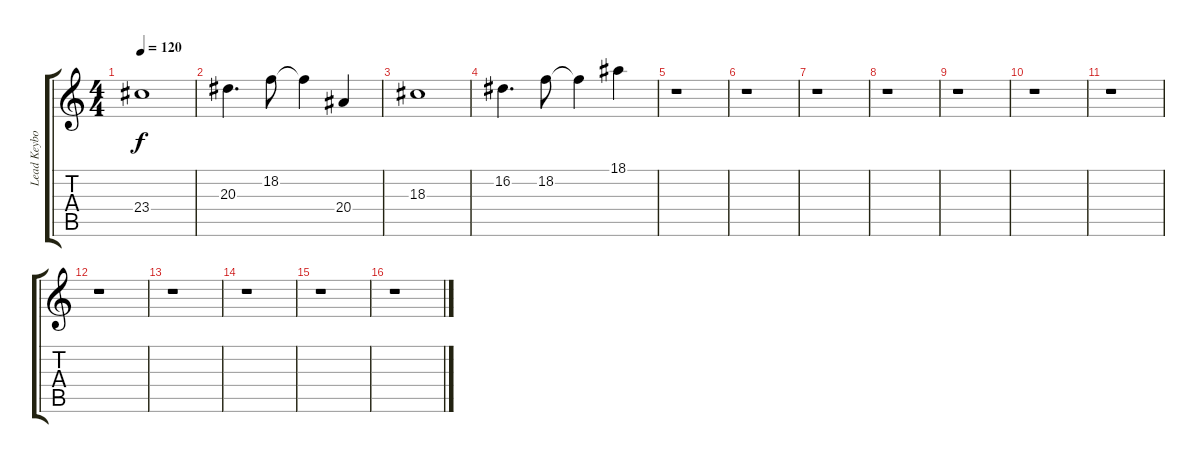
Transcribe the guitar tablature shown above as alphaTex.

\track ("Lead Keyboard" "Lead Keybo") {instrument lead2sawtooth}
\staff {score tabs}
\tuning (E4 B3 G3 D3 A2 E2) {hide}
\ts (4 4)
\tempo 120
\clef g2
\ks c
23.4.1{dy f} |
20.3.4{d} 18.2.8 18.2{t}.4 20.4.4 |
18.3.1 |
16.2.4{d} 18.2.8 18.2{t}.4 18.1.4 |
r.1 |
r.1 |
r.1 |
r.1 |
r.1 |
r.1 |
r.1 |
r.1 |
r.1 |
r.1 |
r.1 |
r.1
